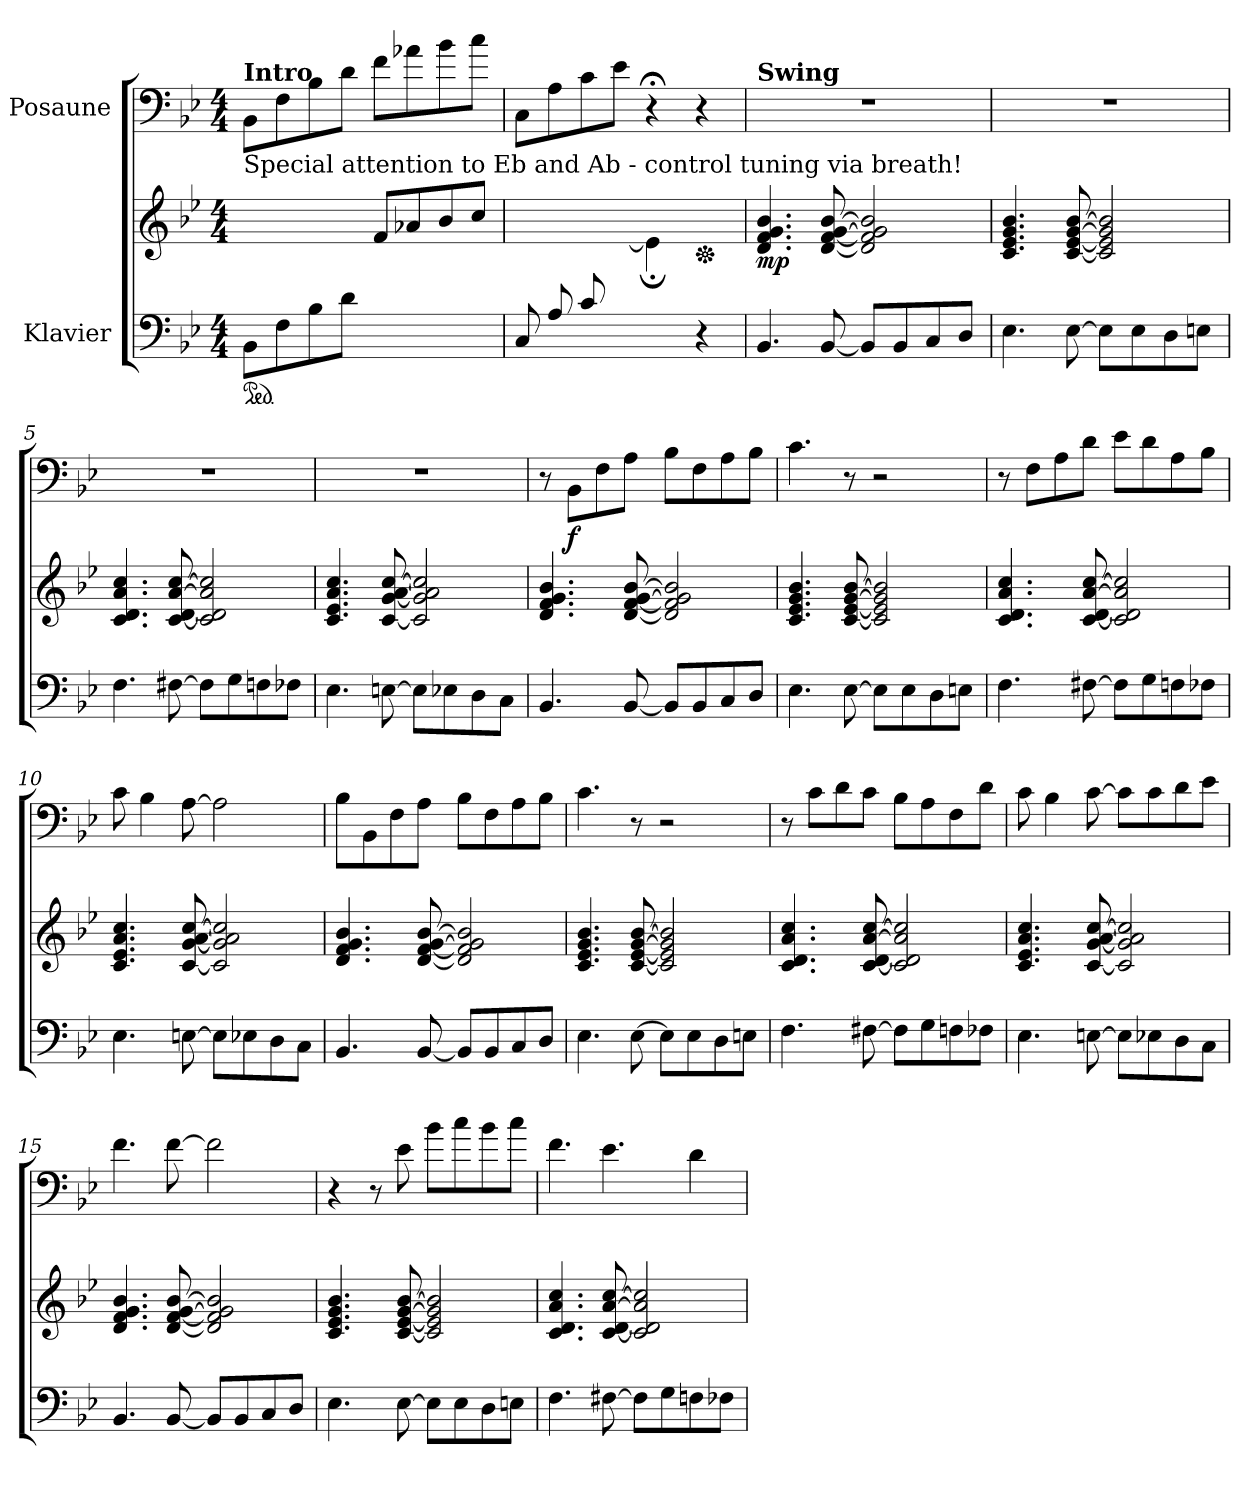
**kern	**kern	**dynam	**kern	**dynam
*part2	*part2	*part2	*part1	*part1
*staff3	*staff2	*staff2/3	*staff1	*staff1
*I"Klavier	*	*	*I"Posaune	*
*clefF4	*clefG2	*	*clefF4	*
*k[b-e-]	*k[b-e-]	*	*k[b-e-]	*
*M4/4	*M4/4	*	*M4/4	*
*ped	*	*	*	*
=1	=1	=1	=1	=1
*	*^	*	*	*
!	!	!	!	!LO:TX:b:t=Special attention to Eb and Ab - control tuning via breath!	!
!	!	!	!	!LO:TX:B:t=Intro	!
8BB-\L	1ryy	2ryy	.	8BB-\L	.
8F\	.	.	.	8F\	.
8B-\	.	.	.	8B-\	.
8d\J	.	.	.	8d\J	.
2ryy	.	8f/L	.	8f\L	.
.	.	8a-X/	.	8a-X\	.
.	.	8b-/	.	8b-\	.
.	.	8cc/J	.	8cc\J	.
=2	=2	=2	=2	=2	=2
8C/L	1ryy	4.ryy	.	8C\L	.
8A/	.	.	.	8A\	.
8c/	.	.	.	8c\	.
4.ryy	.	[8e-\J	.	8e-\J	.
.	.	4e-;<\]	.	4r;<	.
*	*Xped	*	*	*	*
4r	.	4ryy	.	4r	.
!!LO:LB:g=z
=3	=3	=3	=3	=3	=3
!	!	!	!	!LO:TX:B:t=Swing	!
!	!	!	!LO:DY:b	!	!
*	*v	*v	*	*	*
4.BB-/	4.d/ 4.f/ 4.g/ 4.b-/	mp	1r	.
[8BB-/	[8d/ [8f/ [8g/ [8b-/	.	.	.
8BB-/L]	2d/] 2f/] 2g/] 2b-/]	.	.	.
8BB-/	.	.	.	.
8C/	.	.	.	.
8D/J	.	.	.	.
=4	=4	=4	=4	=4
4.E-\	4.c/ 4.e-/ 4.g/ 4.b-/	.	1r	.
[8E-\	[8c/ [8e-/ [8g/ [8b-/	.	.	.
8E-\L]	2c/] 2e-/] 2g/] 2b-/]	.	.	.
8E-\	.	.	.	.
8D\	.	.	.	.
8En\J	.	.	.	.
=5	=5	=5	=5	=5
4.F\	4.c/ 4.d/ 4.a/ 4.cc/	.	1r	.
[8F#X\	[8c/ [8d/ [8a/ [8cc/	.	.	.
8F#\L]	2c/] 2d/] 2a/] 2cc/]	.	.	.
8G\	.	.	.	.
8Fn\	.	.	.	.
8F-X\J	.	.	.	.
=6	=6	=6	=6	=6
4.E-\	4.c/ 4.e-/ 4.a/ 4.cc/	.	1r	.
[8En\	[8c/ [8g/ [8a/ [8cc/	.	.	.
8E\L]	2c/] 2g/] 2a/] 2cc/]	.	.	.
8E-X\	.	.	.	.
8D\	.	.	.	.
8C\J	.	.	.	.
!!LO:LB:g=z
=7	=7	=7	=7	=7
4.BB-/	4.d/ 4.f/ 4.g/ 4.b-/	.	8r	.
!	!	!	!	!LO:DY:b
.	.	.	8BB-\L	f
.	.	.	8F\	.
[8BB-/	[8d/ [8f/ [8g/ [8b-/	.	8A\J	.
8BB-/L]	2d/] 2f/] 2g/] 2b-/]	.	8B-\L	.
8BB-/	.	.	8F\	.
8C/	.	.	8A\	.
8D/J	.	.	8B-\J	.
=8	=8	=8	=8	=8
4.E-\	4.c/ 4.e-/ 4.g/ 4.b-/	.	4.c\	.
[8E-\	[8c/ [8e-/ [8g/ [8b-/	.	8r	.
8E-\L]	2c/] 2e-/] 2g/] 2b-/]	.	2r	.
8E-\	.	.	.	.
8D\	.	.	.	.
8En\J	.	.	.	.
=9	=9	=9	=9	=9
4.F\	4.c/ 4.d/ 4.a/ 4.cc/	.	8r	.
.	.	.	8F\L	.
.	.	.	8A\	.
[8F#X\	[8c/ [8d/ [8a/ [8cc/	.	8d\J	.
8F#\L]	2c/] 2d/] 2a/] 2cc/]	.	8e-\L	.
8G\	.	.	8d\	.
8Fn\	.	.	8A\	.
8F-X\J	.	.	8B-\J	.
=10	=10	=10	=10	=10
4.E-\	4.c/ 4.e-/ 4.a/ 4.cc/	.	8c\	.
.	.	.	4B-\	.
[8En\	[8c/ [8g/ [8a/ [8cc/	.	[8A\	.
8E\L]	2c/] 2g/] 2a/] 2cc/]	.	2A\]	.
8E-X\	.	.	.	.
8D\	.	.	.	.
8C\J	.	.	.	.
!!LO:PB:g=z
=11	=11	=11	=11	=11
4.BB-/	4.d/ 4.f/ 4.g/ 4.b-/	.	8B-\L	.
.	.	.	8BB-\	.
.	.	.	8F\	.
[8BB-/	[8d/ [8f/ [8g/ [8b-/	.	8A\J	.
8BB-/L]	2d/] 2f/] 2g/] 2b-/]	.	8B-\L	.
8BB-/	.	.	8F\	.
8C/	.	.	8A\	.
8D/J	.	.	8B-\J	.
=12	=12	=12	=12	=12
4.E-\	4.c/ 4.e-/ 4.g/ 4.b-/	.	4.c\	.
[8E-\	[8c/ [8e-/ [8g/ [8b-/	.	8r	.
8E-\L]	2c/] 2e-/] 2g/] 2b-/]	.	2r	.
8E-\	.	.	.	.
8D\	.	.	.	.
8En\J	.	.	.	.
=13	=13	=13	=13	=13
4.F\	4.c/ 4.d/ 4.a/ 4.cc/	.	8r	.
.	.	.	8c\L	.
.	.	.	8d\	.
[8F#X\	[8c/ [8d/ [8a/ [8cc/	.	8c\J	.
8F#\L]	2c/] 2d/] 2a/] 2cc/]	.	8B-\L	.
8G\	.	.	8A\	.
8Fn\	.	.	8F\	.
8F-X\J	.	.	8d\J	.
=14	=14	=14	=14	=14
4.E-\	4.c/ 4.e-/ 4.a/ 4.cc/	.	8c\	.
.	.	.	4B-\	.
[8En\	[8c/ [8g/ [8a/ [8cc/	.	[8c\	.
8E\L]	2c/] 2g/] 2a/] 2cc/]	.	8c\L]	.
8E-X\	.	.	8c\	.
8D\	.	.	8d\	.
8C\J	.	.	8e-\J	.
!!LO:LB:g=z
=15	=15	=15	=15	=15
4.BB-/	4.d/ 4.f/ 4.g/ 4.b-/	.	4.f\	.
[8BB-/	[8d/ [8f/ [8g/ [8b-/	.	[8f\	.
8BB-/L]	2d/] 2f/] 2g/] 2b-/]	.	2f\]	.
8BB-/	.	.	.	.
8C/	.	.	.	.
8D/J	.	.	.	.
=16	=16	=16	=16	=16
4.E-\	4.c/ 4.e-/ 4.g/ 4.b-/	.	4r	.
.	.	.	8r	.
[8E-\	[8c/ [8e-/ [8g/ [8b-/	.	8e-\	.
8E-\L]	2c/] 2e-/] 2g/] 2b-/]	.	8b-\L	.
8E-\	.	.	8cc\	.
8D\	.	.	8b-\	.
8En\J	.	.	8cc\J	.
=17	=17	=17	=17	=17
4.F\	4.c/ 4.d/ 4.a/ 4.cc/	.	4.f\	.
[8F#X\	[8c/ [8d/ [8a/ [8cc/	.	4.e-\	.
8F#\L]	2c/] 2d/] 2a/] 2cc/]	.	.	.
8G\	.	.	.	.
8Fn\	.	.	4d\	.
8F-X\J	.	.	.	.
=	=	=	=	=
*-	*-	*-	*-	*-
